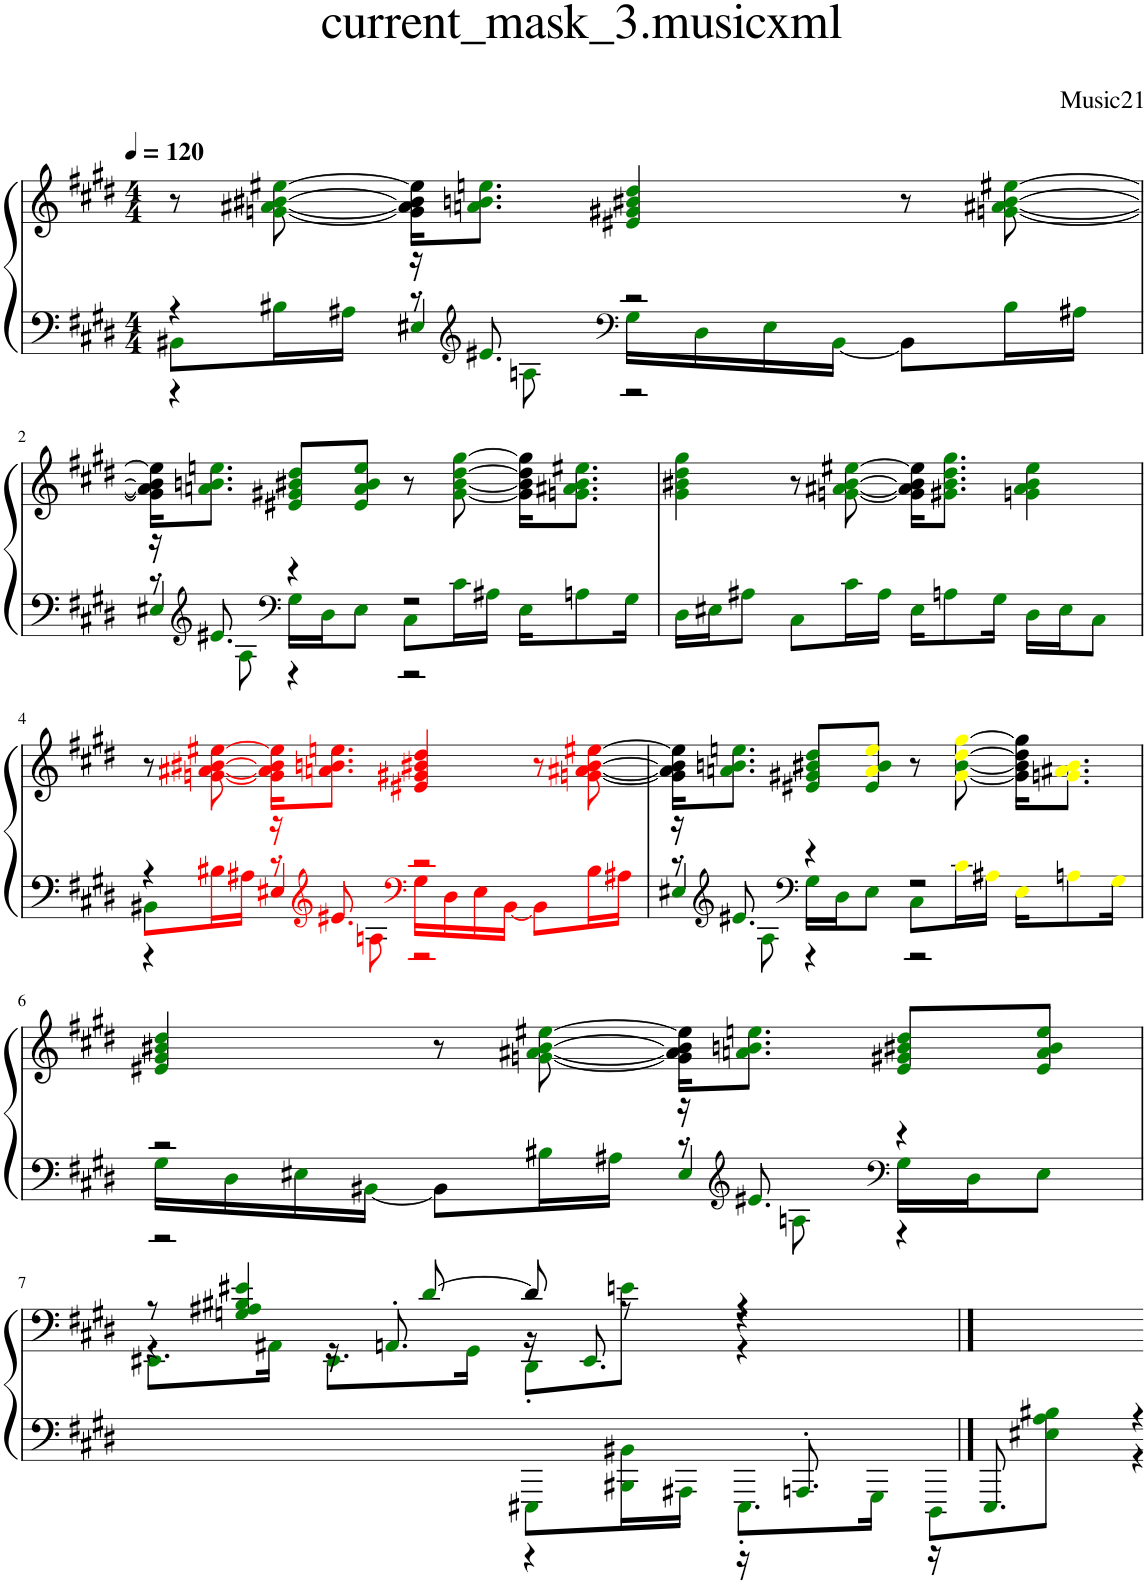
**kern	**kern
*part1	*part1
*staff2	*staff1
*I"Grand Piano, Acoustic Grand Piano	*
*I'Pno	*
*clefF4	*clefG2
*k[f#c#g#d#]	*k[f#c#g#d#]
*M4/4	*M4/4
*MM120	*MM120
=1	=1
*^	*
*	*^	*
*	*	*^	*
1ryy	4r	8BB#Xi\L	4r	8r
.	.	16B#Xi\L	.	[8gni\ [8a#Xi\ [8b#Xi\ [8ee#Xi\
.	.	16A#Xi\JJ	.	.
.	16r	8r	4E#X'i/	16g\] 16a#\] 16b#\] 16ee#\]KL
*clefG2	*	*	*	*
.	8.e#Xi/	.	.	8.ani\ 8.bni\ 8.eeni\J
.	.	8Ani\	.	.
*clefF4	*	*	*	*
.	2r	16G#i\LL	2r	4e#Xi/ 4g#Xi/ 4b#Xi/ 4dd#i/
.	.	16D#i\	.	.
.	.	16E#i\	.	.
.	.	[16BB#i\JJ	.	.
.	.	8BB#\L]	.	8r
.	.	16B#i\L	.	[8gni\ [8a#Xi\ [8b#i\ [8ee#Xi\
.	.	16A#Xi\JJ	.	.
!!LO:LB:g=z
=2	=2	=2	=2	=2
1ryy	16r	8r	4E#X'i/	16g\] 16a#\] 16b#\] 16ee#\]KL
*clefG2	*	*	*	*
.	8.e#Xi/	.	.	8.ani\ 8.bni\ 8.eeni\J
.	.	8Ai\	.	.
*clefF4	*	*	*	*
.	4r	16G#i\LL	4r	8e#Xi/ 8g#Xi/ 8b#Xi/ 8dd#i/L
.	.	16D#i\J	.	.
.	.	8E#i\J	.	8e#i/ 8ai/ 8b#i/ 8eei/J
.	2r	8C#i\L	2r	8r
.	.	16c#i\L	.	[8g#i\ [8b#i\ [8dd#i\ [8gg#i\
.	.	16A#Xi\JJ	.	.
.	.	16E#i\KL	.	16g#\] 16b#\] 16dd#\] 16gg#\]KL
.	.	8Ani\	.	8.gni\ 8.a#Xi\ 8.b#i\ 8.ee#Xi\J
.	.	16G#i\Jk	.	.
*v	*v	*v	*v	*
=3	=3
16D#i\LL	4g#i\ 4b#Xi\ 4dd#i\ 4gg#i\
16E#Xi\J	.
8A#Xi\J	.
8C#i\L	8r
16c#i\L	[8gni\ [8a#Xi\ [8b#i\ [8ee#Xi\
16A#i\JJ	.
16E#i\KL	16g\] 16a#\] 16b#\] 16ee#\]KL
8Ani\	8.g#Xi\ 8.b#i\ 8.dd#i\ 8.gg#i\J
16G#i\Jk	.
16D#i\LL	4gni\ 4a#i\ 4b#i\ 4ee#i\
16E#i\J	.
8C#i\J	.
!!LO:LB:g=z
=4	=4
*^	*
*	*^	*
*	*	*^	*
1ryy	4r	8BB#Xi\L	4r	8r
.	.	16B#Xj\L	.	[8gnj\ [8a#Xj\ [8b#Xj\ [8ee#Xj\
.	.	16A#Xj\JJ	.	.
.	16r	8r	4E#X'j/	16gj\] 16a#j\] 16b#j\] 16ee#j\]KL
*clefG2	*	*	*	*
.	8.e#Xj/	.	.	8.anj\ 8.bnj\ 8.eenj\J
.	.	8Anj\	.	.
*clefF4	*	*	*	*
.	2r	16G#j\LL	2r	4e#Xj/ 4g#Xj/ 4b#Xj/ 4dd#j/
.	.	16D#j\	.	.
.	.	16E#j\	.	.
.	.	[16BB#j\JJ	.	.
.	.	8BB#j\L]	.	8r
.	.	16B#j\L	.	[8gnj\ [8a#Xj\ [8b#j\ [8ee#Xj\
.	.	16A#Xj\JJ	.	.
=5	=5	=5	=5	=5
1ryy	16r	8r	4E#X'i/	16g\] 16a#\] 16b#\] 16ee#\]KL
*clefG2	*	*	*	*
.	8.e#Xi/	.	.	8.ani\ 8.bni\ 8.eeni\J
.	.	8Ai\	.	.
*clefF4	*	*	*	*
.	4r	16G#i\LL	4r	8e#Xi/ 8g#Xi/ 8b#Xi/ 8dd#i/L
.	.	16D#i\J	.	.
.	.	8E#i\J	.	8e#i/ 8aZ/ 8b#i/ 8eeZ/J
.	2r	8C#i\L	2r	8r
.	.	16c#Z\L	.	[8g#Z\ [8b#i\ [8dd#Z\ [8gg#Z\
.	.	16A#XZ\JJ	.	.
.	.	16E#Z\KL	.	16g#\] 16b#\] 16dd#\] 16gg#\]KL
.	.	8AnZ\	.	8.gnZ\ 8.a#XZ\ 8.b#Z\J
.	.	16G#Z\Jk	.	.
!!LO:LB:g=z
=6	=6	=6	=6	=6
1ryy	2r	16G#i\LL	2r	4e#Xi/ 4g#i/ 4b#Xi/ 4dd#i/
.	.	16D#i\	.	.
.	.	16E#Xi\	.	.
.	.	[16BB#Xi\JJ	.	.
.	.	8BB#\L]	.	8r
.	.	16B#Xi\L	.	[8gni\ [8a#Xi\ [8b#i\ [8ee#Xi\
.	.	16A#Xi\JJ	.	.
.	16r	8r	4E#'i/	16g\] 16a#\] 16b#\] 16ee#\]KL
*clefG2	*	*	*	*
.	8.e#Xi/	.	.	8.ani\ 8.bni\ 8.eeni\J
.	.	8Ani\	.	.
*clefF4	*	*	*	*
.	4r	16G#i\LL	4r	8e#i/ 8g#Xi/ 8b#Xi/ 8dd#i/L
.	.	16D#i\J	.	.
.	.	8E#i\J	.	8e#i/ 8ai/ 8b#i/ 8eei/J
*	*	*v	*v	*
!!LO:LB:g=z
=7	=7	=7	=7
*	*	*	*^
*	*	*	*	*^
2.ryy	2ryy	2ryy	8r	4r	8.EE#X'i\L
.	.	.	4Gni/ 4A#Xi/ 4B#Xi/ 4e#Xi/	.	.
.	.	.	.	.	16AA#Xi\Jk
.	.	.	.	16r	8.EE#'i\L
.	.	.	.	8.AAn'i/	.
.	.	.	[8d#i/	.	.
.	.	.	.	.	16GG#i\Jk
.	8EEE#Xi\L	4r	8d#/]	16r	8DD#'i\L
.	.	.	.	8.EE#i/	.
.	16BBB#Xi\ 16BB#Xi\L	.	8r	.	8eni\J
.	16AAA#Xi\JJ	.	.	.	.
4r	8.EEE#'i\L	16r	4r	4r	2ryy
.	.	8.AAAn'i/	.	.	.
.	16GGG#i\Jk	.	.	.	.
2ryy	8DDD#'i\L	16r	2ryy	2ryy	.
.	.	8.EEE#i/	.	.	.
.	8E#Xi\ 8Ai\ 8B#Xi\J	.	.	.	.
.	4r	4r	.	.	4ryy
*v	*v	*v	*	*	*
*	*v	*v	*v
==	==
*-	*-
